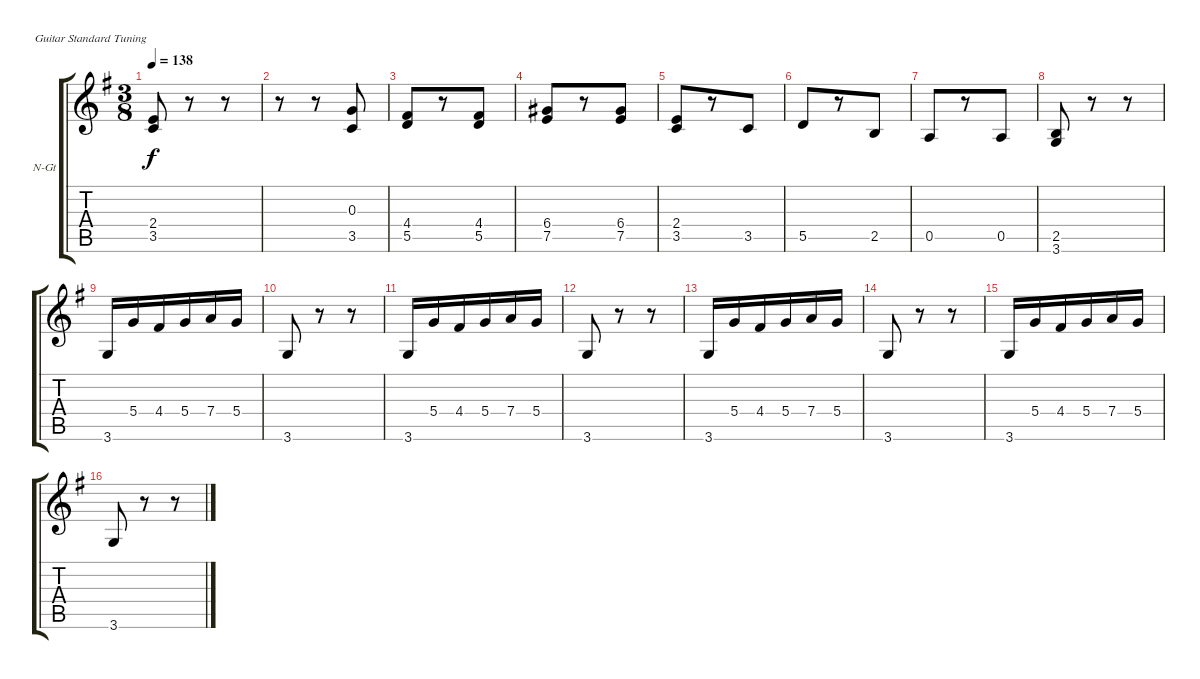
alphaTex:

\bracketExtendMode groupsimilarinstruments
\firstSystemTrackNameOrientation horizontal
\otherSystemsTrackNameOrientation horizontal
\track ("Acoustic guitar 2" "N-Gt") {instrument acousticguitarnylon}
\staff {score tabs}
\tuning (E4 B3 G3 D3 A2 E2)
\ts (3 8)
\tempo 138
\clef g2
\ks g
(2.4 3.5).8{dy f} r.8 r.8 |
r.8 r.8 (0.3 3.5).8 |
(4.4 5.5).8 r.8 (4.4 5.5).8 |
(6.4 7.5).8 r.8 (6.4 7.5).8 |
(2.4 3.5).8 r.8 3.5.8 |
5.5.8 r.8 2.5.8 |
0.5.8 r.8 0.5.8 |
(2.5 3.6).8 r.8 r.8 |
3.6.16 5.4.16 4.4.16 5.4.16 7.4.16 5.4.16 |
3.6.8 r.8 r.8 |
3.6.16 5.4.16 4.4.16 5.4.16 7.4.16 5.4.16 |
3.6.8 r.8 r.8 |
3.6.16 5.4.16 4.4.16 5.4.16 7.4.16 5.4.16 |
3.6.8 r.8 r.8 |
3.6.16 5.4.16 4.4.16 5.4.16 7.4.16 5.4.16 |
3.6.8 r.8 r.8
